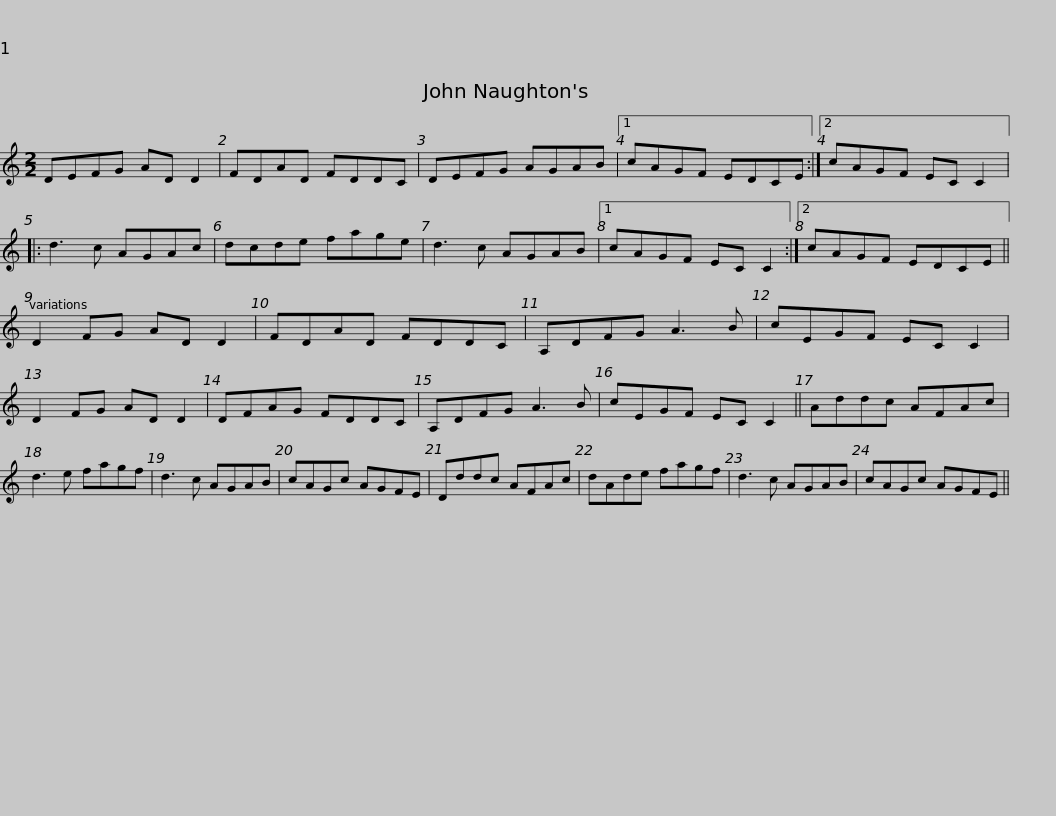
X:1
L:1/8
M:2/2
I:linebreak $
K:C
V:1 treble
V:1
 DEFG AD D2 | FDAD FDDC | DEFG AGAB |1 cAGF EDCE :|2 cAGF EC C2 |:$ %5
 d3 c AGAc | dcde fage | d3 c AGAB |1 cAGF EC C2 :|2 cAGF EDCE || %10
 D2 FG AD D2 |$ FDAD FDDC | A,DFG A3 B | cEGF EC C2 | D2 FG AD D2 | %15
 DFAG FDDC | A,DFG A3 B |$ cEGF EC C2 || Addc AFAc | d3 e fagf | %20
 d3 c AGAB | cAGc AGFE | Dddc AFAc |$ dAde fagf | d3 c AGAB | %25
 cAGc AGFE || %26
